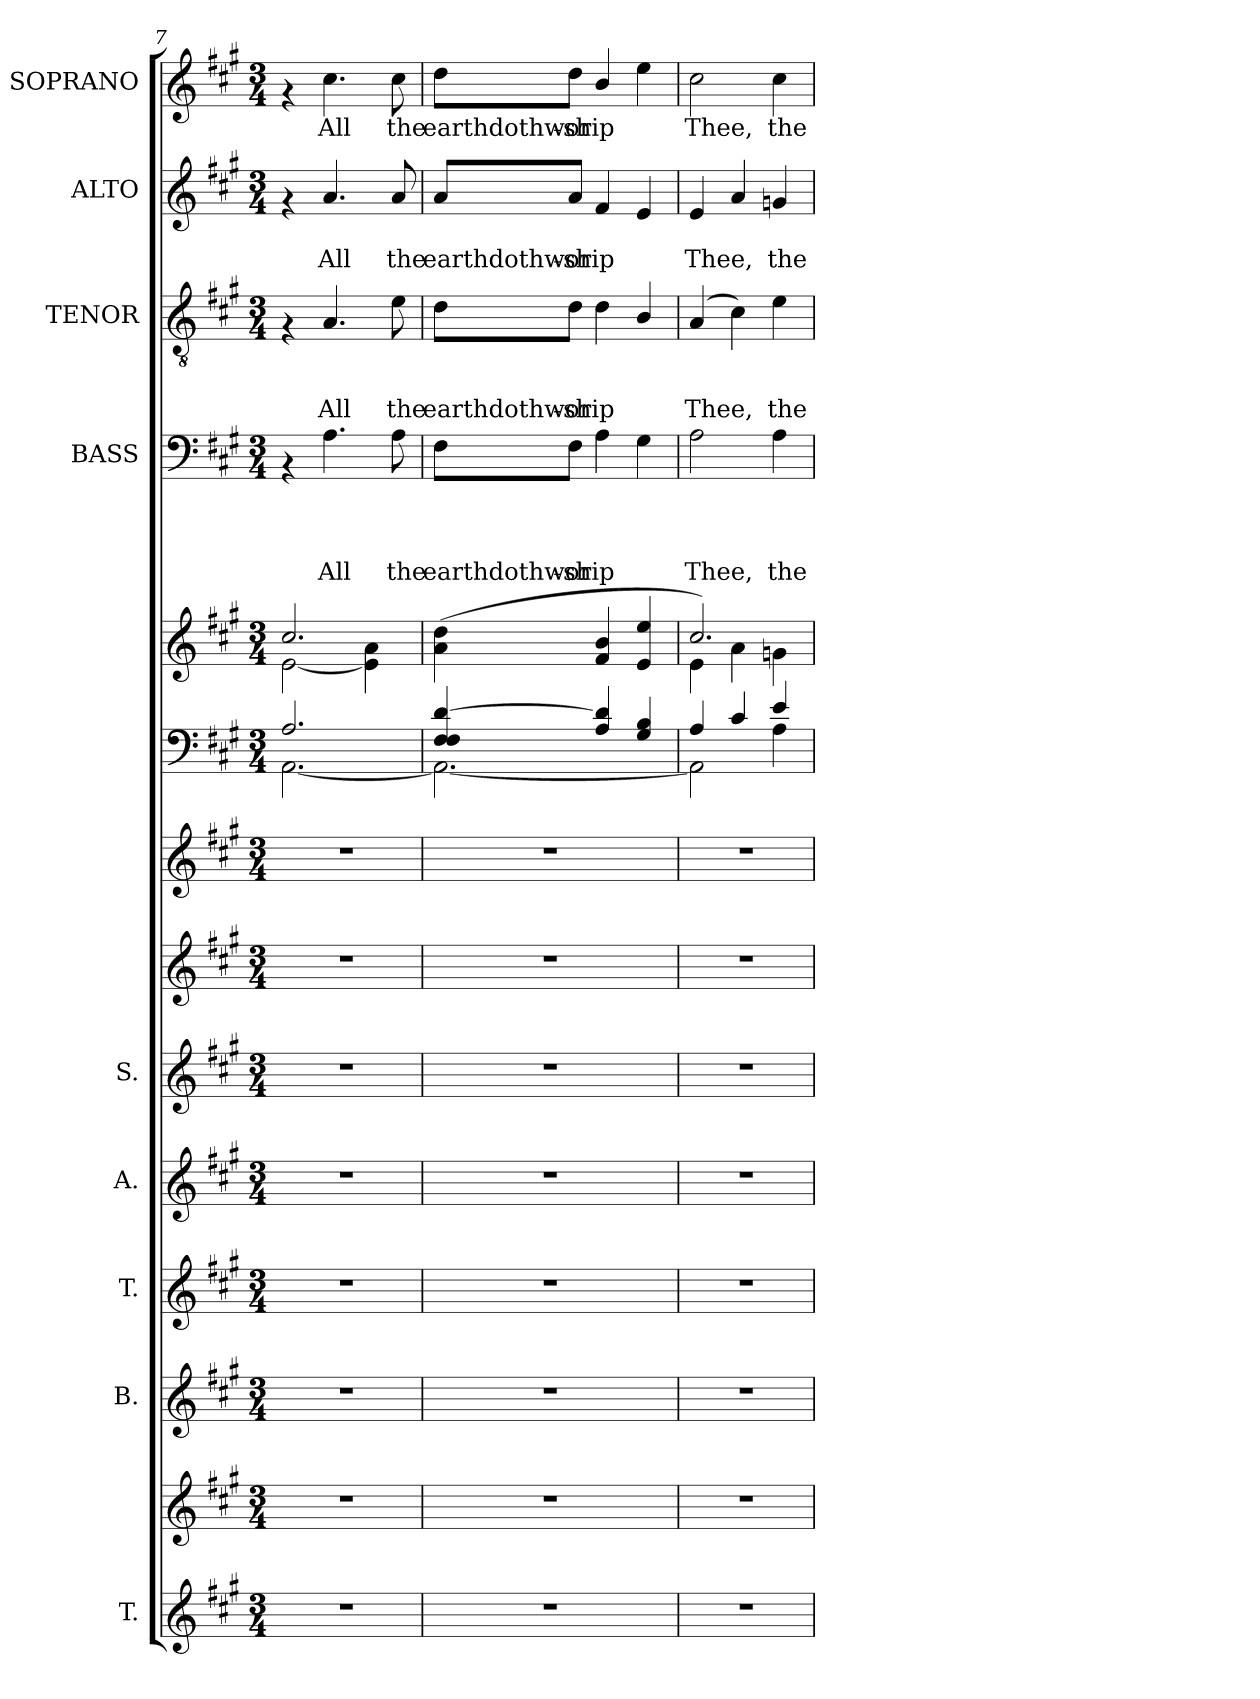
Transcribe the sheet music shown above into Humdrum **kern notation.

**kern	**kern	**kern	**kern	**kern	**kern	**kern	**kern	**kern	**kern	**kern	**text	**text	**text	**text	**kern	**text	**text	**text	**kern	**text	**text	**kern	**text
*part13	*part13	*part12	*part11	*part10	*part9	*part8	*part7	*part6	*part5	*part4	*part4	*part4	*part4	*part4	*part3	*part3	*part3	*part3	*part2	*part2	*part2	*part1	*part1
*staff14	*staff13	*staff12	*staff11	*staff10	*staff9	*staff8	*staff7	*staff6	*staff5	*staff4	*staff4	*staff4	*staff4	*staff4	*staff3	*staff3	*staff3	*staff3	*staff2	*staff2	*staff2	*staff1	*staff1
*I"T.	*	*I"B.	*I"T.	*I"A.	*I"S.	*	*	*	*	*I"BASS	*	*	*	*	*I"TENOR	*	*	*	*I"ALTO	*	*	*I"SOPRANO	*
*	*	*	*	*	*	*	*	*	*	*I'B.	*	*	*	*	*I'T.	*	*	*	*I'A.	*	*	*I'S.	*
!!LO:LB:g=z
*clefG2	*clefG2	*clefG2	*clefG2	*clefG2	*clefG2	*clefG2	*clefG2	*clefF4	*clefG2	*clefF4	*	*	*	*	*clefGv2	*	*	*	*clefG2	*	*	*clefG2	*
*k[f#c#g#]	*k[f#c#g#]	*k[f#c#g#]	*k[f#c#g#]	*k[f#c#g#]	*k[f#c#g#]	*k[f#c#g#]	*k[f#c#g#]	*k[f#c#g#]	*k[f#c#g#]	*k[f#c#g#]	*	*	*	*	*k[f#c#g#]	*	*	*	*k[f#c#g#]	*	*	*k[f#c#g#]	*
*A:	*A:	*A:	*A:	*A:	*A:	*A:	*A:	*A:	*A:	*A:	*	*	*	*	*A:	*	*	*	*A:	*	*	*A:	*
*M3/4	*M3/4	*M3/4	*M3/4	*M3/4	*M3/4	*M3/4	*M3/4	*M3/4	*M3/4	*M3/4	*	*	*	*	*M3/4	*	*	*	*M3/4	*	*	*M3/4	*
=7	=7	=7	=7	=7	=7	=7	=7	=7	=7	=7	=7	=7	=7	=7	=7	=7	=7	=7	=7	=7	=7	=7	=7
*	*	*	*	*	*	*	*	*^	*^	*	*	*	*	*	*	*	*	*	*	*	*	*	*
2.r	2.r	2.r	2.r	2.r	2.r	2.r	2.r	2.A/	[<2.AA\	2.cc#/	[<2e\	4rAA	.	.	.	.	4rF	.	.	.	4rf	.	.	4rf	.
!	!	!	!	!	!	!	!	!	!	!	!	!	!	!	!	!LO:LY:b	!	!	!	!LO:LY:b	!	!	!LO:LY:b	!	!LO:LY:b
.	.	.	.	.	.	.	.	.	.	.	.	4.A\	.	.	.	All	4.A/	.	.	All	4.a/	.	All	4.cc#\	All
.	.	.	.	.	.	.	.	.	.	.	4e\] 4a\	.	.	.	.	.	.	.	.	.	.	.	.	.	.
!	!	!	!	!	!	!	!	!	!	!	!	!	!	!	!	!LO:LY:b	!	!	!	!LO:LY:b	!	!	!LO:LY:b	!	!LO:LY:b
.	.	.	.	.	.	.	.	.	.	.	.	8A\	.	.	.	the	8e\	.	.	the	8a/	.	the	8cc#\	the
*	*	*	*	*	*	*	*	*	*	*v	*v	*	*	*	*	*	*	*	*	*	*	*	*	*	*
=8	=8	=8	=8	=8	=8	=8	=8	=8	=8	=8	=8	=8	=8	=8	=8	=8	=8	=8	=8	=8	=8	=8	=8	=8
!	!	!	!	!	!	!	!	!	!	!	!	!	!	!	!LO:LY:b	!	!	!	!LO:LY:b	!	!	!LO:LY:b	!	!LO:LY:b
2.r	2.r	2.r	2.r	2.r	2.r	2.r	2.r	4F#/ 4F#/ [>4d/	2.AA\_	(>4a\ 4dd\	8F#\L	.	.	.	earthdothwor-	8d\L	.	.	earthdothwor-	8a/L	.	earthdothwor-	8dd\L	earthdothwor-
!	!	!	!	!	!	!	!	!	!	!	!	!	!	!	!LO:LY:b	!	!	!	!LO:LY:b	!	!	!LO:LY:b	!	!LO:LY:b
.	.	.	.	.	.	.	.	.	.	.	8F#\J	.	.	.	-ship	8d\J	.	.	-ship	8a/J	.	-ship	8dd\J	-ship
.	.	.	.	.	.	.	.	4A/ 4d/]	.	4f#/ 4b/	4A\	.	.	.	.	4d\	.	.	.	4f#/	.	.	4b/	.
.	.	.	.	.	.	.	.	4G#/ 4B/	.	4e/ 4ee/	4G#\	.	.	.	.	4B/	.	.	.	4e/	.	.	4ee\	.
=9	=9	=9	=9	=9	=9	=9	=9	=9	=9	=9	=9	=9	=9	=9	=9	=9	=9	=9	=9	=9	=9	=9	=9	=9
*	*	*	*	*	*	*	*	*	*	*^	*	*	*	*	*	*	*	*	*	*	*	*	*	*
!	!	!	!	!	!	!	!	!	!	!	!	!	!	!	!	!LO:LY:b	!	!	!	!LO:LY:b	!	!	!LO:LY:b	!	!LO:LY:b
2.r	2.r	2.r	2.r	2.r	2.r	2.r	2.r	4A/	2AA\]	2.cc#/)	4e\	2A\	.	.	.	Thee,	(<4A/	.	.	Thee,	4e/	.	Thee,	2cc#\	Thee,
.	.	.	.	.	.	.	.	4c#/	.	.	4a\	.	.	.	.	.	4c#\)	.	.	.	4a/	.	.	.	.
!	!	!	!	!	!	!	!	!	!	!	!	!	!	!	!	!LO:LY:b	!	!	!	!LO:LY:b	!	!	!LO:LY:b	!	!LO:LY:b
.	.	.	.	.	.	.	.	4e/	4A\	.	4gn\	4A\	.	.	.	the	4e\	.	.	the	4gn/	.	the	4cc#\	the
*	*	*	*	*	*	*	*	*v	*v	*	*	*	*	*	*	*	*	*	*	*	*	*	*	*	*
*	*	*	*	*	*	*	*	*	*v	*v	*	*	*	*	*	*	*	*	*	*	*	*	*	*
=	=	=	=	=	=	=	=	=	=	=	=	=	=	=	=	=	=	=	=	=	=	=	=
*-	*-	*-	*-	*-	*-	*-	*-	*-	*-	*-	*-	*-	*-	*-	*-	*-	*-	*-	*-	*-	*-	*-	*-
